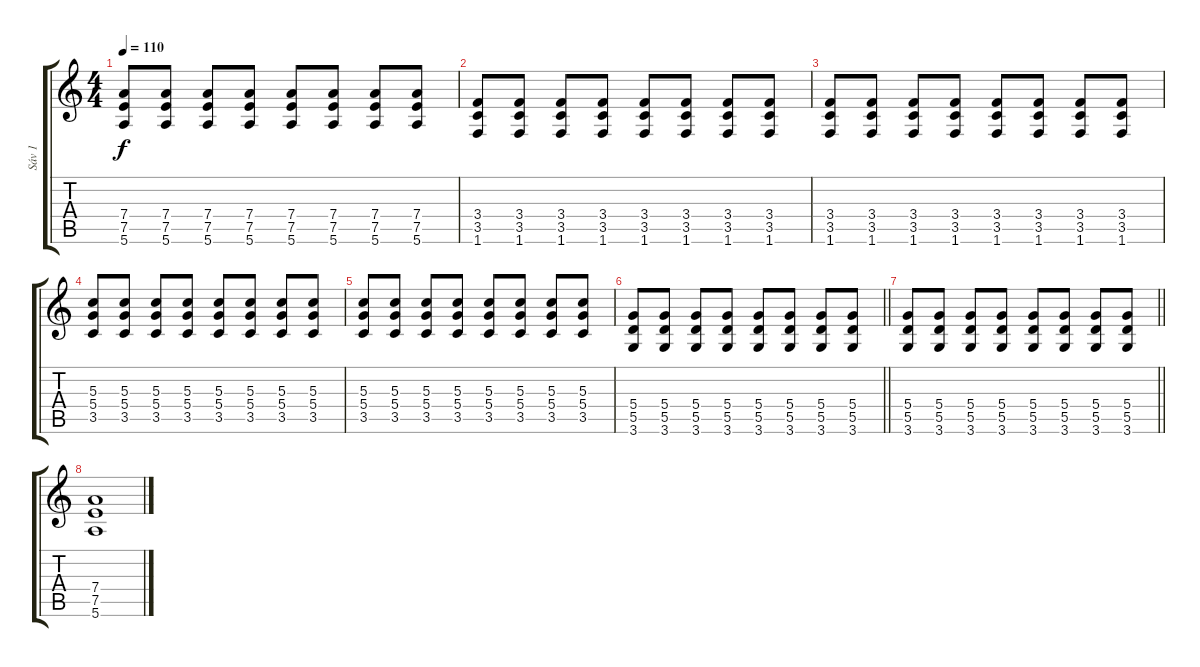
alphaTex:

\track ("Sáv 1" "Sáv 1") {instrument distortionguitar}
\staff {score tabs}
\tuning (E4 B3 G3 D3 A2 E2) {hide}
\ts (4 4)
\tempo 110
\clef g2
\ks c
(7.4 7.5 5.6).8{dy f} (7.4 7.5 5.6).8 (7.4 7.5 5.6).8 (7.4 7.5 5.6).8 (7.4 7.5 5.6).8 (7.4 7.5 5.6).8 (7.4 7.5 5.6).8 (7.4 7.5 5.6).8 |
(3.4 3.5 1.6).8 (3.4 3.5 1.6).8 (3.4 3.5 1.6).8 (3.4 3.5 1.6).8 (3.4 3.5 1.6).8 (3.4 3.5 1.6).8 (3.4 3.5 1.6).8 (3.4 3.5 1.6).8 |
(3.4 3.5 1.6).8 (3.4 3.5 1.6).8 (3.4 3.5 1.6).8 (3.4 3.5 1.6).8 (3.4 3.5 1.6).8 (3.4 3.5 1.6).8 (3.4 3.5 1.6).8 (3.4 3.5 1.6).8 |
(5.3 5.4 3.5).8 (5.3 5.4 3.5).8 (5.3 5.4 3.5).8 (5.3 5.4 3.5).8 (5.3 5.4 3.5).8 (5.3 5.4 3.5).8 (5.3 5.4 3.5).8 (5.3 5.4 3.5).8 |
(5.3 5.4 3.5).8 (5.3 5.4 3.5).8 (5.3 5.4 3.5).8 (5.3 5.4 3.5).8 (5.3 5.4 3.5).8 (5.3 5.4 3.5).8 (5.3 5.4 3.5).8 (5.3 5.4 3.5).8 |
\barLineRight lightlight
(5.4 5.5 3.6).8 (5.4 5.5 3.6).8 (5.4 5.5 3.6).8 (5.4 5.5 3.6).8 (5.4 5.5 3.6).8 (5.4 5.5 3.6).8 (5.4 5.5 3.6).8 (5.4 5.5 3.6).8 |
\barLineRight lightlight
(5.4 5.5 3.6).8 (5.4 5.5 3.6).8 (5.4 5.5 3.6).8 (5.4 5.5 3.6).8 (5.4 5.5 3.6).8 (5.4 5.5 3.6).8 (5.4 5.5 3.6).8 (5.4 5.5 3.6).8 |
(7.4 7.5 5.6).1
